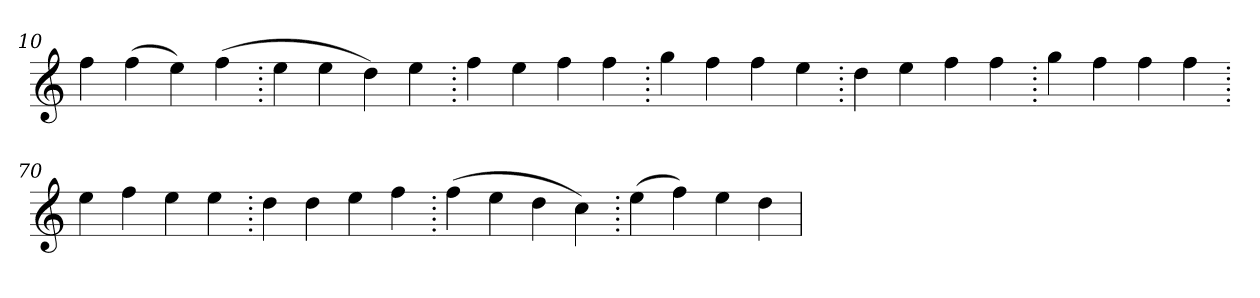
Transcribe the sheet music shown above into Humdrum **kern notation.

**kern
*part1
*staff1
*clefG2
=10.
4ff
(>4ff
4ee)
(>4ff
=20.
4ee
4ee
4dd)
4ee
=30.
4ff
4ee
4ff
4ff
=40.
4gg
4ff
4ff
4ee
=50.
4dd
4ee
4ff
4ff
=60.
4gg
4ff
4ff
4ff
=70.
4ee
4ff
4ee
4ee
=80.
4dd
4dd
4ee
4ff
=90.
(>4ff
4ee
4dd
4cc)
=100.
(>4ee
4ff)
4ee
4dd
=
*-
